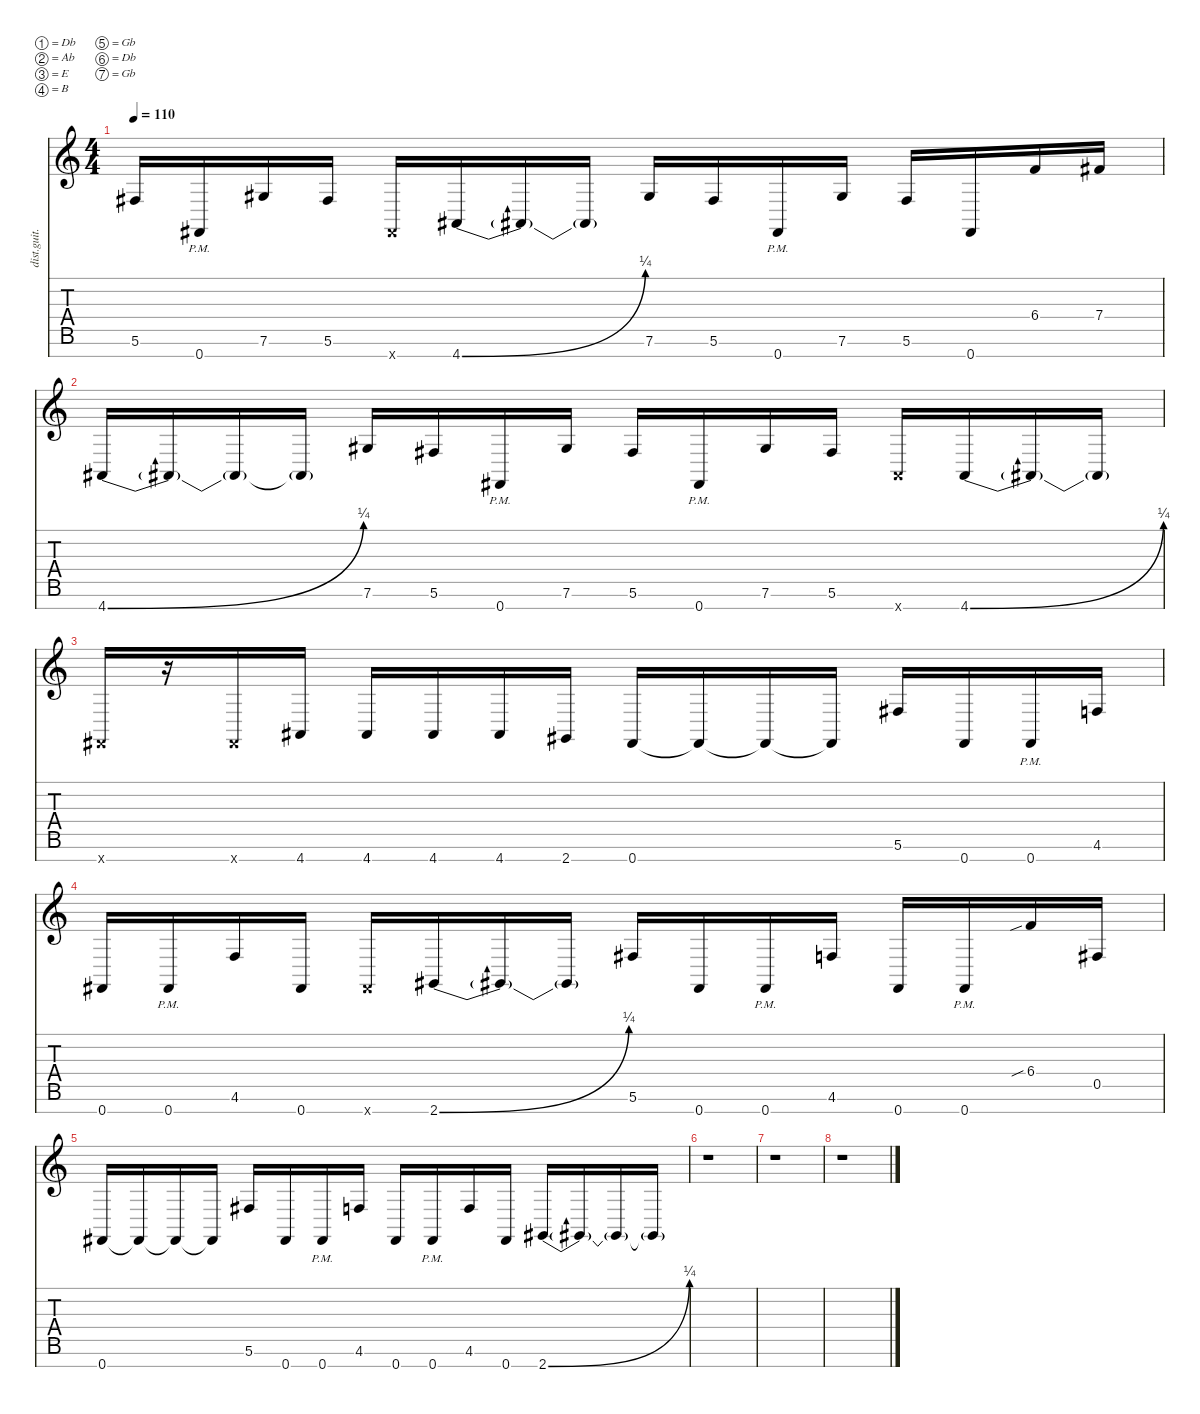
\defaultSystemsLayout 4
\hideDynamics
\bracketExtendMode nobrackets
\otherSystemsTrackNameOrientation horizontal
\track ("Distortion Guitar" "dist.guit.") {instrument distortionguitar}
\staff {score tabs}
\tuning (Db4 Ab3 E3 B2 Gb2 Db2 Gb1)
\ts (4 4)
\tempo 110
\clef g2
\ks c
5.6{acc #}.16{dy mf beam Up} 0.7{pm acc #}.16{beam Up} 7.6{acc #}.16{beam Up} 5.6{acc #}.16{beam Up} 0.7{x acc #}.16{beam Up} 4.7{be (bend 0 0 15 1) acc #}.16{beam Up} 4.7{t acc #}.16{beam Up} 4.7{t acc #}.16{beam Up} 7.6{acc #}.16{beam Up} 5.6{acc #}.16{beam Up} 0.7{pm acc #}.16{beam Up} 7.6{acc #}.16{beam Up} 5.6{acc #}.16{beam Up} 0.7{acc #}.16{beam Up} 6.4.16{beam Up} 7.4{acc #}.16{beam Up} |
4.7{be (bend 0 0 13.799999999999999 1) acc #}.16{beam Up} 4.7{t acc #}.16{beam Up} 4.7{t acc #}.16{beam Up} 4.7{t acc #}.16{beam Up} 7.6{acc #}.16{beam Up} 5.6{acc #}.16{beam Up} 0.7{pm acc #}.16{beam Up} 7.6{acc #}.16{beam Up} 5.6{acc #}.16{beam Up} 0.7{pm acc #}.16{beam Up} 7.6{acc #}.16{beam Up} 5.6{acc #}.16{beam Up} 4.7{x acc #}.16{beam Up} 4.7{be (bend 0 0 14.399999999999999 1) acc #}.16{beam Up} 4.7{t acc #}.16{beam Up} 4.7{t acc #}.16{beam Up} |
0.7{x acc #}.16{beam Up} r.16{beam Up} 0.7{x acc #}.16{beam Up} 4.7{acc #}.16{beam Up} 4.7{acc #}.16{beam Up} 4.7{acc #}.16{beam Up} 4.7{acc #}.16{beam Up} 2.7{acc #}.16{beam Up} 0.7{acc #}.16{beam Up} 0.7{t acc #}.16{beam Up} 0.7{t acc #}.16{beam Up} 0.7{t acc #}.16{beam Up} 5.6{acc #}.16{beam Up} 0.7{acc #}.16{beam Up} 0.7{pm acc #}.16{beam Up} 4.6.16{beam Up} |
0.7{acc #}.16{beam Up} 0.7{pm acc #}.16{beam Up} 4.6.16{beam Up} 0.7{acc #}.16{beam Up} 0.7{x acc #}.16{beam Up} 2.7{be (bend 0 0 15 1) acc #}.16{beam Up} 2.7{t acc #}.16{beam Up} 2.7{t acc #}.16{beam Up} 5.6{acc #}.16{beam Up} 0.7{acc #}.16{beam Up} 0.7{pm acc #}.16{beam Up} 4.6.16{beam Up} 0.7{acc #}.16{beam Up} 0.7{pm acc #}.16{beam Up} 6.4{sib}.16{beam Up} 0.5{acc #}.16{beam Up} |
0.7{acc #}.16{beam Up} 0.7{t acc #}.16{beam Up} 0.7{t acc #}.16{beam Up} 0.7{t acc #}.16{beam Up} 5.6{acc #}.16{beam Up} 0.7{acc #}.16{beam Up} 0.7{pm acc #}.16{beam Up} 4.6.16{beam Up} 0.7{acc #}.16{beam Up} 0.7{pm acc #}.16{beam Up} 4.6.16{beam Up} 0.7{acc #}.16{beam Up} 2.7{be (bend 0 0 14.399999999999999 1) acc #}.16{beam Up} 2.7{t acc #}.16{beam Up} 2.7{t acc #}.16{beam Up} 2.7{t acc #}.16{beam Up} |
r.1{beam Down} |
r.1{beam Down} |
r.1{beam Down}
